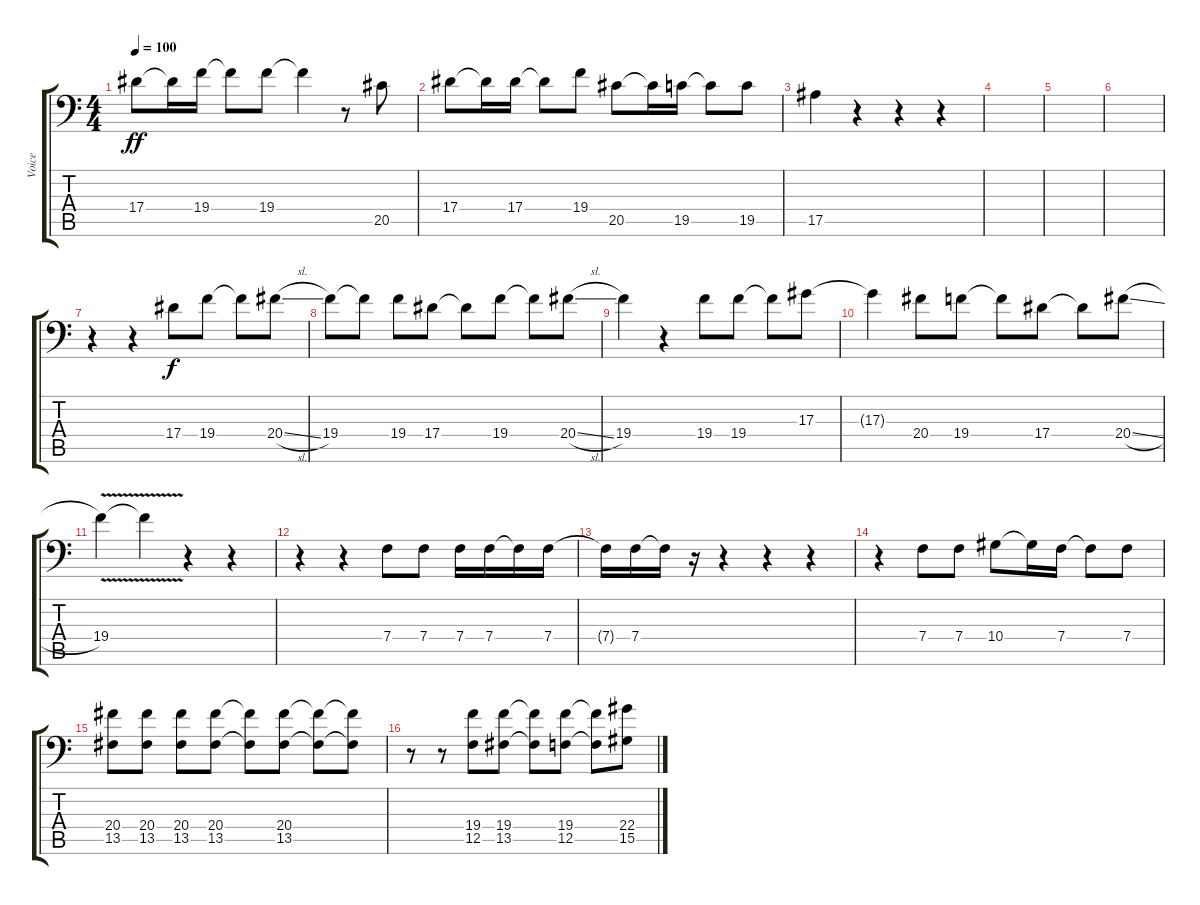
\track ("Voice" "Voice") {instrument lead2sawtooth}
\staff {score tabs}
\tuning (C4 G3 Eb3 Bb2 F2 Bb1) {hide}
\ts (4 4)
\tempo 100
\clef f4
\ks c
17.4.8{dy ff} 17.4{t}.16 19.4.16 19.4{t}.8 19.4.8 19.4{t}.4 r.8 20.5.8 |
17.4.8 17.4{t}.16 17.4.16 17.4{t}.8 19.4.8 20.5.8 20.5{t}.16 19.5.16 19.5{t}.8 19.5.8 |
17.5.4 r.4 r.4 r.4 |
|
|
|
r.4{volume 12} r.4 17.4.8{dy f} 19.4.8 19.4{t}.8 20.4{sl}.8 |
19.4.8 19.4{t}.8 19.4.8 17.4.8 17.4{t}.8 19.4.8 19.4{t}.8 20.4{sl}.8 |
19.4.4 r.4 19.4.8 19.4.8 19.4{t}.8 17.3.8 |
17.3{t}.4 20.4.8 19.4.8 19.4{t}.8 17.4.8 17.4{t}.8 20.4{sl}.8 |
19.4{v}.4 19.4{v t}.4 r.4 r.4 |
r.4 r.4 7.4.8 7.4.8 7.4.16 7.4.16 7.4{t}.16 7.4.16 |
7.4{t}.16 7.4.16 7.4{t}.16 r.16 r.4 r.4 r.4 |
r.4 7.4.8 7.4.8 10.4.8 10.4{t}.16 7.4.16 7.4{t}.8 7.4.8 |
(20.4 13.5).8{volume 14} (20.4 13.5).8 (20.4 13.5).8 (20.4 13.5).8 (20.4{t} 13.5{t}).8 (20.4 13.5).8 (20.4{t} 13.5{t}).8 (20.4{t} 13.5{t}).8 |
r.8 r.8 (19.4 12.5).8 (19.4 13.5).8 (19.4{t} 13.5{t}).8 (19.4 12.5).8 (19.4{t} 12.5{t}).8 (22.4 15.5).8
